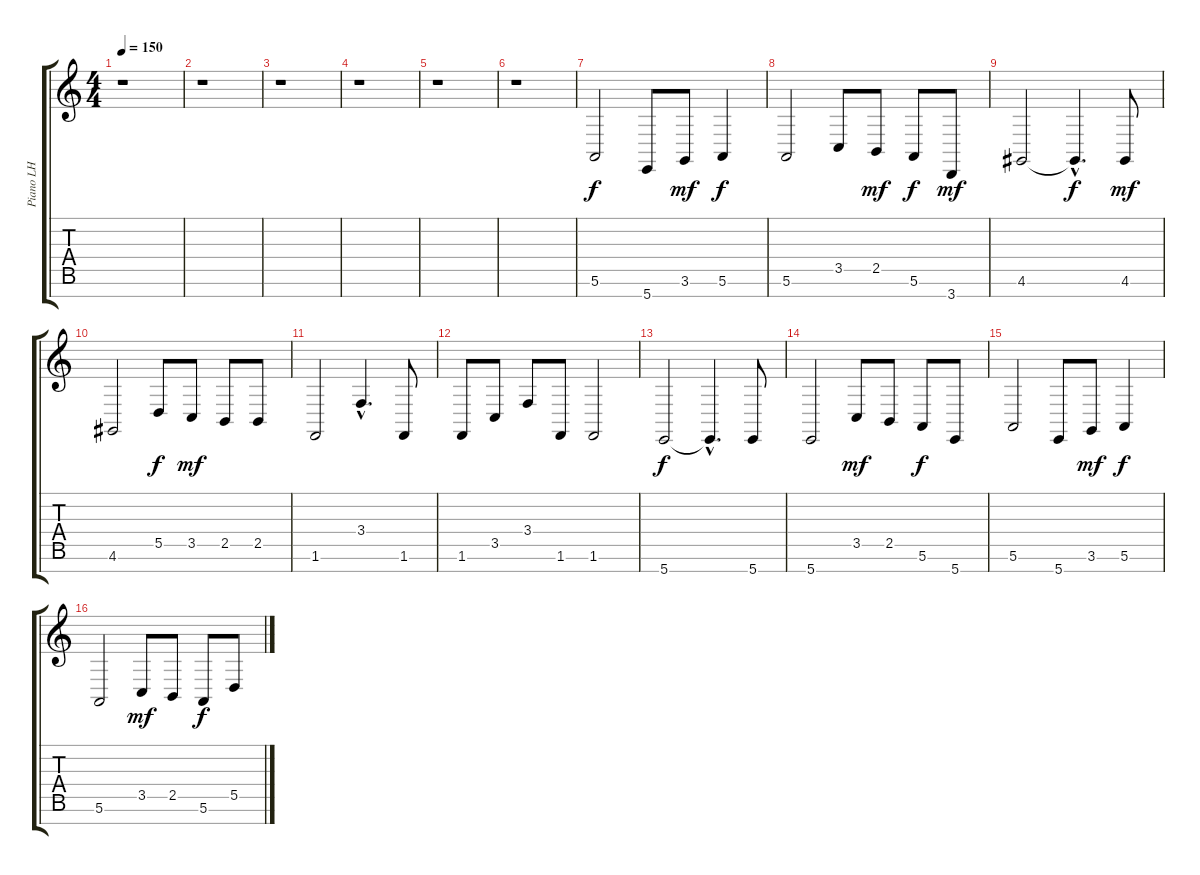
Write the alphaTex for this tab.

\track ("Piano LH" "Piano LH") {instrument acousticgrandpiano}
\staff {score tabs}
\tuning (E4 B3 G3 D3 A2 E2 B1) {hide}
\ts (4 4)
\tempo 150
\clef g2
\ks c
r.1{dy f} |
r.1 |
r.1 |
r.1 |
r.1 |
r.1 |
5.6.2 5.7.8 3.6.8{dy mf} 5.6.4{dy f} |
5.6.2 3.5.8 2.5.8{dy mf} 5.6.8{dy f} 3.7.8{dy mf} |
4.6.2 4.6{hac t}.4{d dy f} 4.6.8{dy mf} |
4.6.2 5.5.8{dy f} 3.5.8{dy mf} 2.5.8 2.5.8 |
1.6.2 3.4{hac}.4{d} 1.6.8 |
1.6.8 3.5.8 3.4.8 1.6.8 1.6.2 |
5.7.2{dy f} 5.7{hac t}.4{d} 5.7.8 |
5.7.2 3.5.8{dy mf} 2.5.8 5.6.8{dy f} 5.7.8 |
5.6.2 5.7.8 3.6.8{dy mf} 5.6.4{dy f} |
5.6.2 3.5.8{dy mf} 2.5.8 5.6.8{dy f} 5.5.8
